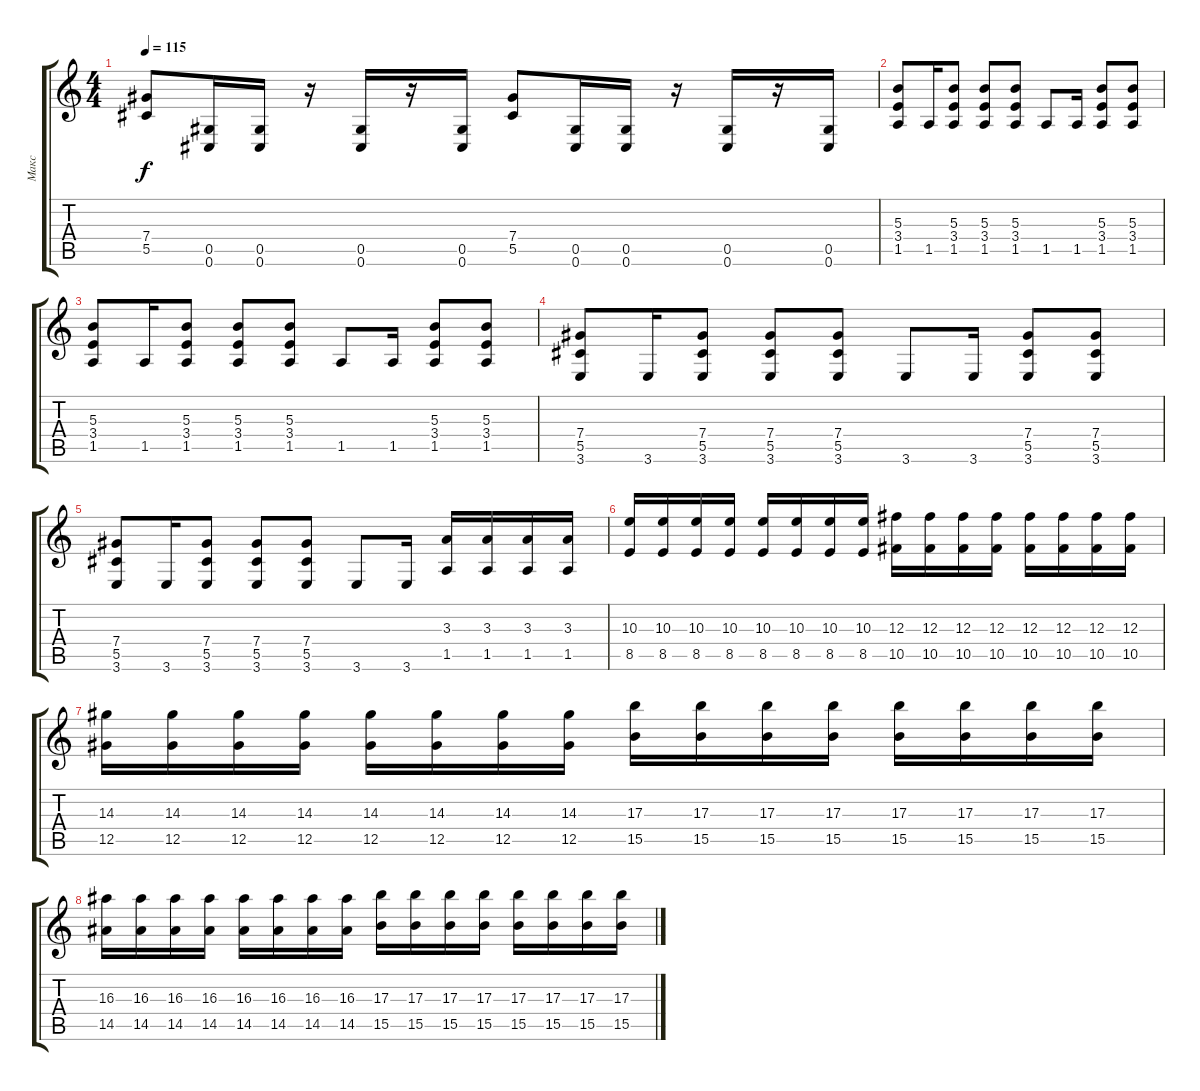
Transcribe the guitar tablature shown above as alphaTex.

\track ("Макс" "Макс") {instrument overdrivenguitar}
\staff {score tabs}
\tuning (Eb4 Bb3 Gb3 Db3 Ab2 Db2) {hide}
\ts (4 4)
\tempo 115
\clef g2
\ks c
(7.4 5.5).8{dy f} (0.5 0.6).16 (0.5 0.6).16 r.16 (0.5 0.6).16 r.16 (0.5 0.6).16 (7.4 5.5).8 (0.5 0.6).16 (0.5 0.6).16 r.16 (0.5 0.6).16 r.16 (0.5 0.6).16 |
(5.3 3.4 1.5).8 1.5.16 (5.3 3.4 1.5).8 (5.3 3.4 1.5).8 (5.3 3.4 1.5).8 1.5.8 1.5.16 (5.3 3.4 1.5).8 (5.3 3.4 1.5).8 |
(5.3 3.4 1.5).8 1.5.16 (5.3 3.4 1.5).8 (5.3 3.4 1.5).8 (5.3 3.4 1.5).8 1.5.8 1.5.16 (5.3 3.4 1.5).8 (5.3 3.4 1.5).8 |
(7.4 5.5 3.6).8 3.6.16 (7.4 5.5 3.6).8 (7.4 5.5 3.6).8 (7.4 5.5 3.6).8 3.6.8 3.6.16 (7.4 5.5 3.6).8 (7.4 5.5 3.6).8 |
(7.4 5.5 3.6).8 3.6.16 (7.4 5.5 3.6).8 (7.4 5.5 3.6).8 (7.4 5.5 3.6).8 3.6.8 3.6.16 (3.3 1.5).16 (3.3 1.5).16 (3.3 1.5).16 (3.3 1.5).16 |
(10.3 8.5).16 (10.3 8.5).16 (10.3 8.5).16 (10.3 8.5).16 (10.3 8.5).16 (10.3 8.5).16 (10.3 8.5).16 (10.3 8.5).16 (12.3 10.5).16 (12.3 10.5).16 (12.3 10.5).16 (12.3 10.5).16 (12.3 10.5).16 (12.3 10.5).16 (12.3 10.5).16 (12.3 10.5).16 |
(14.3 12.5).16 (14.3 12.5).16 (14.3 12.5).16 (14.3 12.5).16 (14.3 12.5).16 (14.3 12.5).16 (14.3 12.5).16 (14.3 12.5).16 (17.3 15.5).16 (17.3 15.5).16 (17.3 15.5).16 (17.3 15.5).16 (17.3 15.5).16 (17.3 15.5).16 (17.3 15.5).16 (17.3 15.5).16 |
(16.3 14.5).16 (16.3 14.5).16 (16.3 14.5).16 (16.3 14.5).16 (16.3 14.5).16 (16.3 14.5).16 (16.3 14.5).16 (16.3 14.5).16 (17.3 15.5).16 (17.3 15.5).16 (17.3 15.5).16 (17.3 15.5).16 (17.3 15.5).16 (17.3 15.5).16 (17.3 15.5).16 (17.3 15.5).16
